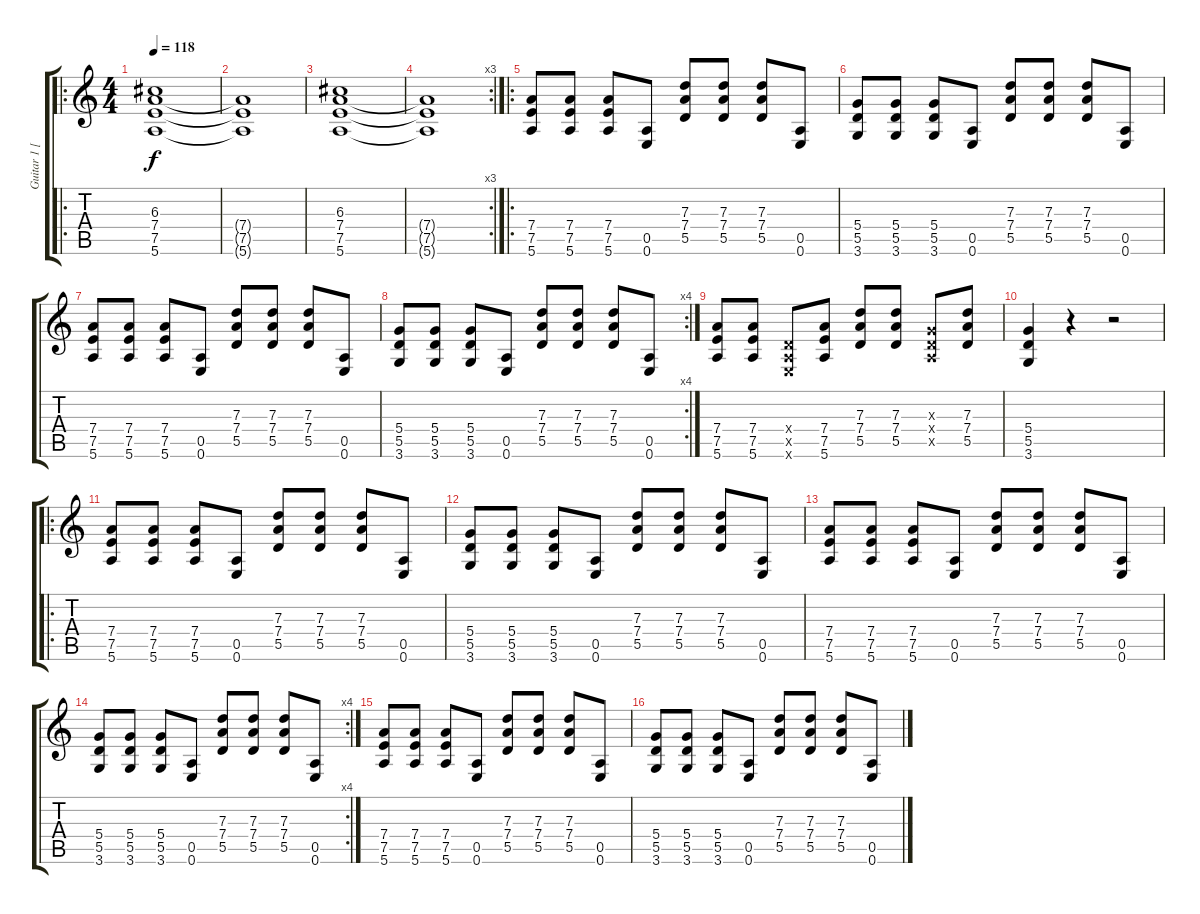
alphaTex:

\track ("Guitar 1 [acoustic]" "Guitar 1 [") {instrument acousticguitarnylon}
\staff {score tabs}
\tuning (E4 B3 G3 D3 A2 E2) {hide}
\ro
\ts (4 4)
\tempo 118
\clef g2
\ks c
(6.3 7.4 7.5 5.6).1{dy f instrument acousticguitarnylon} |
(7.4{t} 7.5{t} 5.6{t}).1 |
(6.3 7.4 7.5 5.6).1{instrument overdrivenguitar} |
\rc 3
(7.4{t} 7.5{t} 5.6{t}).1 |
\ro
(7.4 7.5 5.6).8{instrument acousticguitarnylon} (7.4 7.5 5.6).8 (7.4 7.5 5.6).8 (0.5 0.6).8 (7.3 7.4 5.5).8 (7.3 7.4 5.5).8 (7.3 7.4 5.5).8 (0.5 0.6).8 |
(5.4 5.5 3.6).8 (5.4 5.5 3.6).8 (5.4 5.5 3.6).8 (0.5 0.6).8 (7.3 7.4 5.5).8 (7.3 7.4 5.5).8 (7.3 7.4 5.5).8 (0.5 0.6).8 |
(7.4 7.5 5.6).8 (7.4 7.5 5.6).8 (7.4 7.5 5.6).8 (0.5 0.6).8 (7.3 7.4 5.5).8 (7.3 7.4 5.5).8 (7.3 7.4 5.5).8 (0.5 0.6).8 |
\rc 4
(5.4 5.5 3.6).8 (5.4 5.5 3.6).8 (5.4 5.5 3.6).8 (0.5 0.6).8 (7.3 7.4 5.5).8 (7.3 7.4 5.5).8 (7.3 7.4 5.5).8 (0.5 0.6).8 |
(7.4 7.5 5.6).8 (7.4 7.5 5.6).8 (0.4{x} 0.5{x} 0.6{x}).8 (7.4 7.5 5.6).8 (7.3 7.4 5.5).8 (7.3 7.4 5.5).8 (0.3{x} 0.4{x} 0.5{x}).8 (7.3 7.4 5.5).8 |
(5.4 5.5 3.6).4 r.4 r.2 |
\ro
(7.4 7.5 5.6).8 (7.4 7.5 5.6).8 (7.4 7.5 5.6).8 (0.5 0.6).8 (7.3 7.4 5.5).8 (7.3 7.4 5.5).8 (7.3 7.4 5.5).8 (0.5 0.6).8 |
(5.4 5.5 3.6).8 (5.4 5.5 3.6).8 (5.4 5.5 3.6).8 (0.5 0.6).8 (7.3 7.4 5.5).8 (7.3 7.4 5.5).8 (7.3 7.4 5.5).8 (0.5 0.6).8 |
(7.4 7.5 5.6).8 (7.4 7.5 5.6).8 (7.4 7.5 5.6).8 (0.5 0.6).8 (7.3 7.4 5.5).8 (7.3 7.4 5.5).8 (7.3 7.4 5.5).8 (0.5 0.6).8 |
\rc 4
(5.4 5.5 3.6).8 (5.4 5.5 3.6).8 (5.4 5.5 3.6).8 (0.5 0.6).8 (7.3 7.4 5.5).8 (7.3 7.4 5.5).8 (7.3 7.4 5.5).8 (0.5 0.6).8 |
(7.4 7.5 5.6).8 (7.4 7.5 5.6).8 (7.4 7.5 5.6).8 (0.5 0.6).8 (7.3 7.4 5.5).8 (7.3 7.4 5.5).8 (7.3 7.4 5.5).8 (0.5 0.6).8 |
(5.4 5.5 3.6).8 (5.4 5.5 3.6).8 (5.4 5.5 3.6).8 (0.5 0.6).8 (7.3 7.4 5.5).8 (7.3 7.4 5.5).8 (7.3 7.4 5.5).8 (0.5 0.6).8
